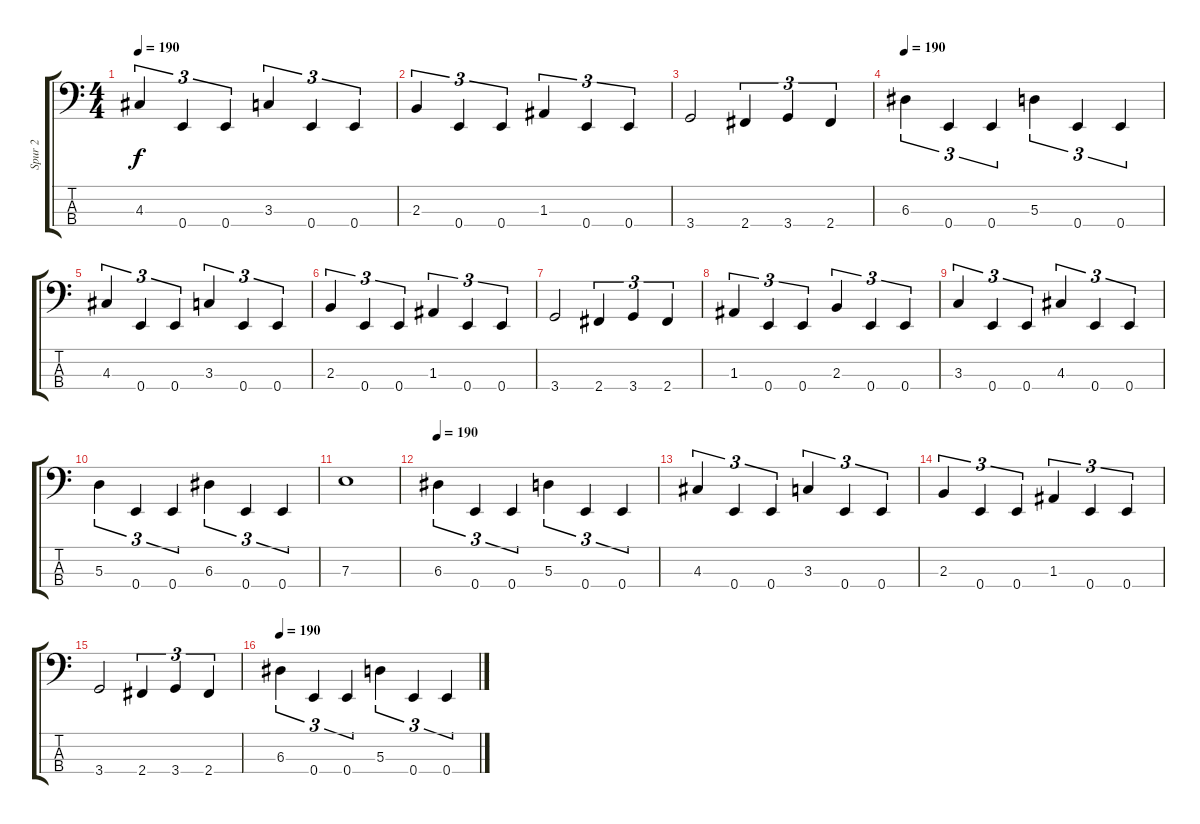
\track ("Spur 2" "Spur 2") {instrument slapbass2}
\staff {score tabs}
\tuning (G2 D2 A1 E1) {hide}
\ts (4 4)
\tempo 190
\clef f4
\ks c
4.3.4{tu (3 2) dy f} 0.4.4{tu (3 2)} 0.4.4{tu (3 2)} 3.3.4{tu (3 2)} 0.4.4{tu (3 2)} 0.4.4{tu (3 2)} |
2.3.4{tu (3 2)} 0.4.4{tu (3 2)} 0.4.4{tu (3 2)} 1.3.4{tu (3 2)} 0.4.4{tu (3 2)} 0.4.4{tu (3 2)} |
3.4.2 2.4.4{tu (3 2)} 3.4.4{tu (3 2)} 2.4.4{tu (3 2)} |
\tempo 190
6.3.4{tu (3 2)} 0.4.4{tu (3 2)} 0.4.4{tu (3 2)} 5.3.4{tu (3 2)} 0.4.4{tu (3 2)} 0.4.4{tu (3 2)} |
4.3.4{tu (3 2)} 0.4.4{tu (3 2)} 0.4.4{tu (3 2)} 3.3.4{tu (3 2)} 0.4.4{tu (3 2)} 0.4.4{tu (3 2)} |
2.3.4{tu (3 2)} 0.4.4{tu (3 2)} 0.4.4{tu (3 2)} 1.3.4{tu (3 2)} 0.4.4{tu (3 2)} 0.4.4{tu (3 2)} |
3.4.2 2.4.4{tu (3 2)} 3.4.4{tu (3 2)} 2.4.4{tu (3 2)} |
1.3.4{tu (3 2)} 0.4.4{tu (3 2)} 0.4.4{tu (3 2)} 2.3.4{tu (3 2)} 0.4.4{tu (3 2)} 0.4.4{tu (3 2)} |
3.3.4{tu (3 2)} 0.4.4{tu (3 2)} 0.4.4{tu (3 2)} 4.3.4{tu (3 2)} 0.4.4{tu (3 2)} 0.4.4{tu (3 2)} |
5.3.4{tu (3 2)} 0.4.4{tu (3 2)} 0.4.4{tu (3 2)} 6.3.4{tu (3 2)} 0.4.4{tu (3 2)} 0.4.4{tu (3 2)} |
7.3.1 |
\tempo 190
6.3.4{tu (3 2)} 0.4.4{tu (3 2)} 0.4.4{tu (3 2)} 5.3.4{tu (3 2)} 0.4.4{tu (3 2)} 0.4.4{tu (3 2)} |
4.3.4{tu (3 2)} 0.4.4{tu (3 2)} 0.4.4{tu (3 2)} 3.3.4{tu (3 2)} 0.4.4{tu (3 2)} 0.4.4{tu (3 2)} |
2.3.4{tu (3 2)} 0.4.4{tu (3 2)} 0.4.4{tu (3 2)} 1.3.4{tu (3 2)} 0.4.4{tu (3 2)} 0.4.4{tu (3 2)} |
3.4.2 2.4.4{tu (3 2)} 3.4.4{tu (3 2)} 2.4.4{tu (3 2)} |
\tempo 190
6.3.4{tu (3 2)} 0.4.4{tu (3 2)} 0.4.4{tu (3 2)} 5.3.4{tu (3 2)} 0.4.4{tu (3 2)} 0.4.4{tu (3 2)}
